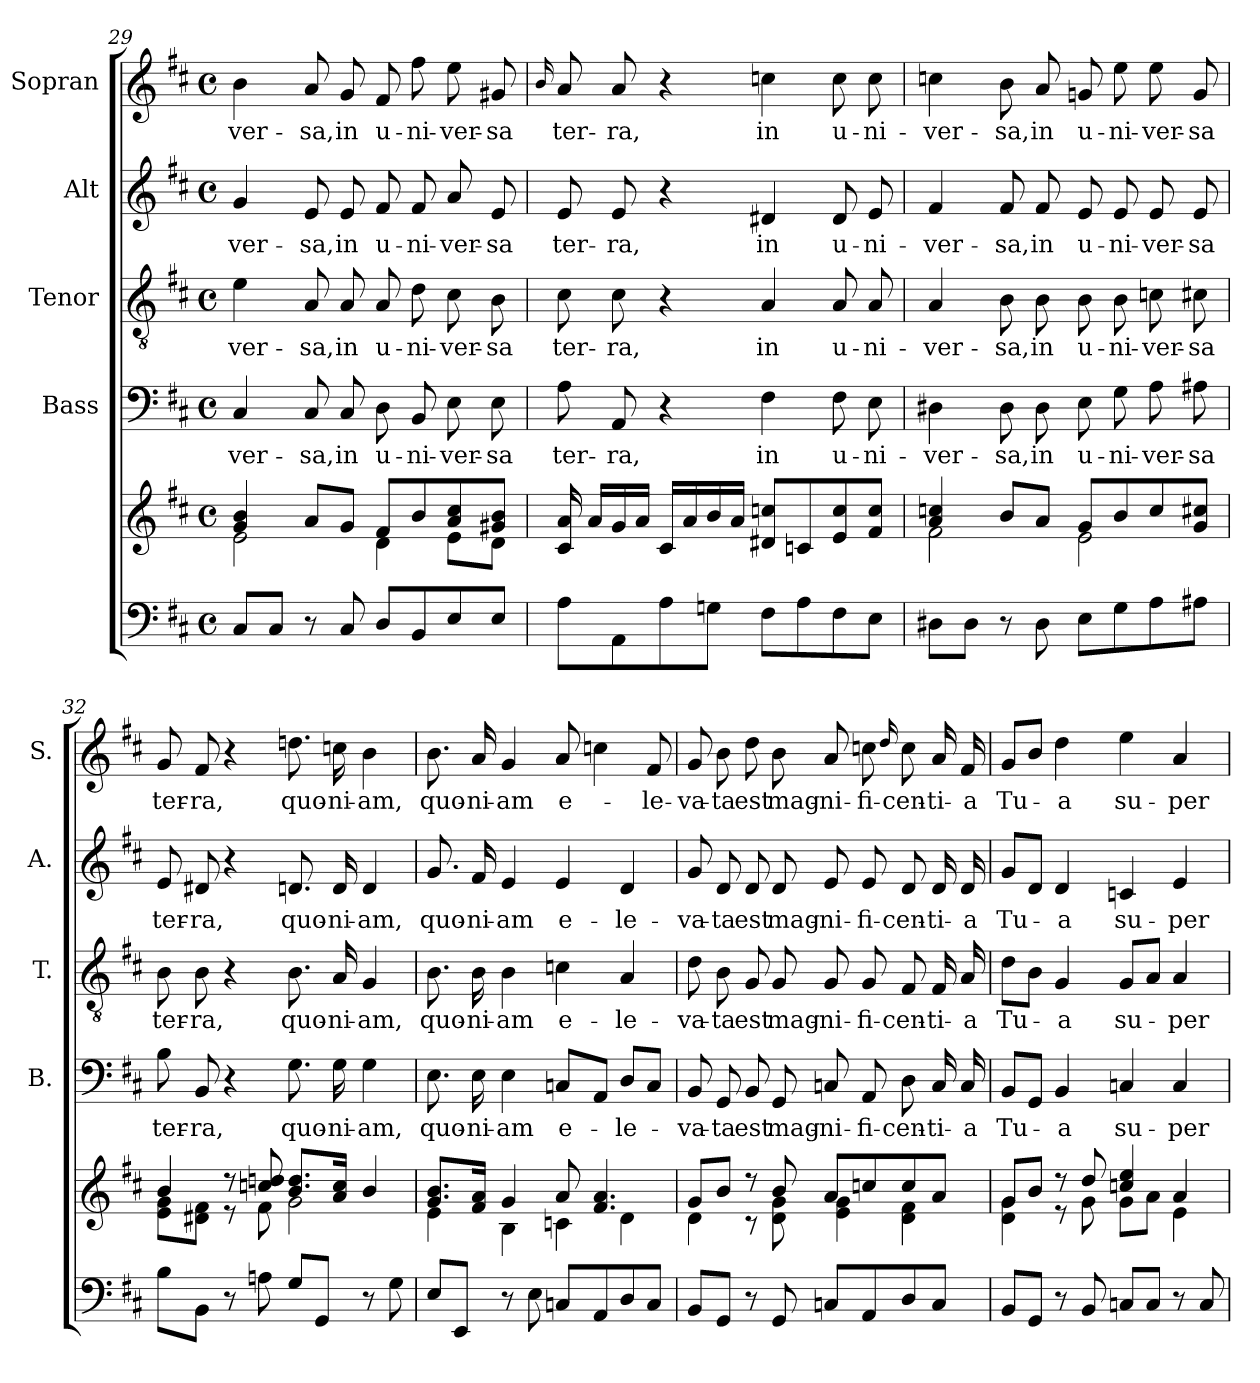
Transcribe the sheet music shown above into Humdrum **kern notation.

**kern	**kern	**kern	**text	**kern	**text	**kern	**text	**kern	**text
*part5	*part5	*part4	*part4	*part3	*part3	*part2	*part2	*part1	*part1
*staff6	*staff5	*staff4	*staff4	*staff3	*staff3	*staff2	*staff2	*staff1	*staff1
*	*	*I"Bass	*	*I"Tenor	*	*I"Alt	*	*I"Sopran	*
*	*	*I'B.	*	*I'T.	*	*I'A.	*	*I'S.	*
*clefF4	*clefG2	*clefF4	*	*clefGv2	*	*clefG2	*	*clefG2	*
*k[f#c#]	*k[f#c#]	*k[f#c#]	*	*k[f#c#]	*	*k[f#c#]	*	*k[f#c#]	*
*D:	*D:	*D:	*	*D:	*	*D:	*	*D:	*
*M4/4	*M4/4	*M4/4	*	*M4/4	*	*M4/4	*	*M4/4	*
*met(c)	*met(c)	*met(c)	*	*met(c)	*	*met(c)	*	*met(c)	*
=29	=29	=29	=29	=29	=29	=29	=29	=29	=29
*	*^	*	*	*	*	*	*	*	*
!	!	!	!	!LO:LY:b	!	!LO:LY:b	!	!LO:LY:b	!	!LO:LY:b
8C#/L	4g/ 4b/	2e\	4C#/	-ver-	4e\	-ver-	4g/	-ver-	4b\	-ver-
8C#/J	.	.	.	.	.	.	.	.	.	.
!	!	!	!	!LO:LY:b	!	!LO:LY:b	!	!LO:LY:b	!	!LO:LY:b
8r	8a/L	.	8C#/	-sa,	8A/	-sa,	8e/	-sa,	8a/	-sa,
!	!	!	!	!LO:LY:b	!	!LO:LY:b	!	!LO:LY:b	!	!LO:LY:b
8C#/	8g/J	.	8C#/	in	8A/	in	8e/	in	8g/	in
!	!	!	!	!LO:LY:b	!	!LO:LY:b	!	!LO:LY:b	!	!LO:LY:b
8D/L	8f#/L	4d\	8D\	u-	8A/	u-	8f#/	u-	8f#/	u-
!	!	!	!	!LO:LY:b	!	!LO:LY:b	!	!LO:LY:b	!	!LO:LY:b
8BB/	8b/	.	8BB/	-ni-	8d\	-ni-	8f#/	-ni-	8ff#\	-ni-
!	!	!	!	!LO:LY:b	!	!LO:LY:b	!	!LO:LY:b	!	!LO:LY:b
8E/	8a/ 8cc#/	8e\L	8E\	-ver-	8c#\	-ver-	8a/	-ver-	8ee\	-ver-
!	!	!	!	!LO:LY:b	!	!LO:LY:b	!	!LO:LY:b	!	!LO:LY:b
8E/J	8g#X/ 8b/J	8d\J	8E\	-sa	8B\	-sa	8e/	-sa	8g#X/	-sa
*	*v	*v	*	*	*	*	*	*	*	*
=30	=30	=30	=30	=30	=30	=30	=30	=30	=30
.	.	.	.	.	.	.	.	16qqb/	.
!	!	!	!LO:LY:b	!	!LO:LY:b	!	!LO:LY:b	!	!LO:LY:b
8A\L	16c#/ 16a/	8A\	ter-	8c#\	ter-	8e/	ter-	8a/	ter-
.	16a/LL	.	.	.	.	.	.	.	.
!	!	!	!LO:LY:b	!	!LO:LY:b	!	!LO:LY:b	!	!LO:LY:b
8AA\	16g/	8AA/	-ra,	8c#\	-ra,	8e/	-ra,	8a/	-ra,
.	16a/JJ	.	.	.	.	.	.	.	.
8A\	16c#/LL	4r	.	4r	.	4r	.	4r	.
.	16a/	.	.	.	.	.	.	.	.
8Gn\J	16b/	.	.	.	.	.	.	.	.
.	16a/JJ	.	.	.	.	.	.	.	.
!	!	!	!LO:LY:b	!	!LO:LY:b	!	!LO:LY:b	!	!LO:LY:b
8F#\L	8d#X/ 8ccn/L	4F#\	in	4A/	in	4d#X/	in	4ccn\	in
8A\	8cn/	.	.	.	.	.	.	.	.
!	!	!	!LO:LY:b	!	!LO:LY:b	!	!LO:LY:b	!	!LO:LY:b
8F#\	8e/ 8cc/	8F#\	u-	8A/	u-	8d#/	u-	8cc\	u-
!	!	!	!LO:LY:b	!	!LO:LY:b	!	!LO:LY:b	!	!LO:LY:b
8E\J	8f#/ 8cc/J	8E\	-ni-	8A/	-ni-	8e/	-ni-	8cc\	-ni-
!!LO:PB:g=z
=31	=31	=31	=31	=31	=31	=31	=31	=31	=31
*	*^	*	*	*	*	*	*	*	*
!	!	!	!	!LO:LY:b	!	!LO:LY:b	!	!LO:LY:b	!	!LO:LY:b
8D#X\L	4a/ 4ccn/	2f#\	4D#X\	-ver-	4A/	-ver-	4f#/	-ver-	4ccn\	-ver-
8D#\J	.	.	.	.	.	.	.	.	.	.
!	!	!	!	!LO:LY:b	!	!LO:LY:b	!	!LO:LY:b	!	!LO:LY:b
8r	8b/L	.	8D#\	-sa,	8B\	-sa,	8f#/	-sa,	8b\	-sa,
!	!	!	!	!LO:LY:b	!	!LO:LY:b	!	!LO:LY:b	!	!LO:LY:b
8D#\	8a/J	.	8D#\	in	8B\	in	8f#/	in	8a/	in
!	!	!	!	!LO:LY:b	!	!LO:LY:b	!	!LO:LY:b	!	!LO:LY:b
8E\L	8g/L	2e\	8E\	u-	8B\	u-	8e/	u-	8gn/	u-
!	!	!	!	!LO:LY:b	!	!LO:LY:b	!	!LO:LY:b	!	!LO:LY:b
8G\	8b/	.	8G\	-ni-	8B\	-ni-	8e/	-ni-	8ee\	-ni-
!	!	!	!	!LO:LY:b	!	!LO:LY:b	!	!LO:LY:b	!	!LO:LY:b
8A\	8cc/	.	8A\	-ver-	8cn\	-ver-	8e/	-ver-	8ee\	-ver-
!	!	!	!	!LO:LY:b	!	!LO:LY:b	!	!LO:LY:b	!	!LO:LY:b
8A#X\J	8g/ 8cc#X/J	.	8A#X\	-sa	8c#X\	-sa	8e/	-sa	8g/	-sa
=32	=32	=32	=32	=32	=32	=32	=32	=32	=32	=32
!	!	!	!	!LO:LY:b	!	!LO:LY:b	!	!LO:LY:b	!	!LO:LY:b
8B\L	4b/	8e\ 8g\L	8B\	ter-	8B\	ter-	8e/	ter-	8g/	ter-
!	!	!	!	!LO:LY:b	!	!LO:LY:b	!	!LO:LY:b	!	!LO:LY:b
8BB\J	.	8d#X\ 8f#\J	8BB/	-ra,	8B\	-ra,	8d#X/	-ra,	8f#/	-ra,
8r	8r	8r	4r	.	4r	.	4r	.	4r	.
8An\	8ccn/ 8ddn/	8f#\	.	.	.	.	.	.	.	.
!	!	!	!	!LO:LY:b	!	!LO:LY:b	!	!LO:LY:b	!	!LO:LY:b
8G/L	8.b/ 8.dd/L	2g\	8.G\	quo-	8.B\	quo-	8.dn/	quo-	8.ddn\	quo-
8GG/J	.	.	.	.	.	.	.	.	.	.
!	!	!	!	!LO:LY:b	!	!LO:LY:b	!	!LO:LY:b	!	!LO:LY:b
.	16a/ 16cc/Jk	.	16G\	-ni-	16A/	-ni-	16d/	-ni-	16ccn\	-ni-
!	!	!	!	!LO:LY:b	!	!LO:LY:b	!	!LO:LY:b	!	!LO:LY:b
8r	4b/	.	4G\	-am,	4G/	-am,	4d/	-am,	4b\	-am,
8G\	.	.	.	.	.	.	.	.	.	.
=33	=33	=33	=33	=33	=33	=33	=33	=33	=33	=33
!	!	!	!	!LO:LY:b	!	!LO:LY:b	!	!LO:LY:b	!	!LO:LY:b
8E/L	8.g/ 8.b/L	4e\	8.E\	quo-	8.B\	quo-	8.g/	quo-	8.b\	quo-
8EE/J	.	.	.	.	.	.	.	.	.	.
!	!	!	!	!LO:LY:b	!	!LO:LY:b	!	!LO:LY:b	!	!LO:LY:b
.	16f#/ 16a/Jk	.	16E\	-ni-	16B\	-ni-	16f#/	-ni-	16a/	-ni-
!	!	!	!	!LO:LY:b	!	!LO:LY:b	!	!LO:LY:b	!	!LO:LY:b
8r	4g/	4B\	4E\	-am	4B\	-am	4e/	-am	4g/	-am
8E\	.	.	.	.	.	.	.	.	.	.
!	!	!	!	!LO:LY:b	!	!LO:LY:b	!	!LO:LY:b	!	!LO:LY:b
8Cn/L	8a/	4cn\	8Cn/L	e-	4cn\	e-	4e/	e-	8a/	e-
8AA/	4.f#/ 4.a/	.	8AA/J	.	.	.	.	.	4ccn\	.
!	!	!	!	!LO:LY:b	!	!LO:LY:b	!	!LO:LY:b	!	!
8D/	.	4d\	8D/L	-le-	4A/	-le-	4d/	-le-	.	.
!	!	!	!	!	!	!	!	!	!	!LO:LY:b
8C/J	.	.	8C/J	.	.	.	.	.	8f#/	-le-
!!LO:LB:g=z
=34	=34	=34	=34	=34	=34	=34	=34	=34	=34	=34
!	!	!	!	!LO:LY:b	!	!LO:LY:b	!	!LO:LY:b	!	!LO:LY:b
8BB/L	8g/L	4d\	8BB/	-va-	8d\	-va-	8g/	-va-	8g/	-va-
!	!	!	!	!LO:LY:b	!	!LO:LY:b	!	!LO:LY:b	!	!LO:LY:b
8GG/J	8b/J	.	8GG/	-ta	8B\	-ta	8d/	-ta	8b\	-ta
!	!	!	!	!LO:LY:b	!	!LO:LY:b	!	!LO:LY:b	!	!LO:LY:b
8r	8r	8r	8BB/	est	8G/	est	8d/	est	8dd\	est
!	!	!	!	!LO:LY:b	!	!LO:LY:b	!	!LO:LY:b	!	!LO:LY:b
8GG/	8b/	8d\ 8g\	8GG/	mag-	8G/	mag-	8d/	mag-	8b\	mag-
!	!	!	!	!LO:LY:b	!	!LO:LY:b	!	!LO:LY:b	!	!LO:LY:b
8Cn/L	8a/L	4e\ 4g\	8Cn/	-ni-	8G/	-ni-	8e/	-ni-	8a/	-ni-
!	!	!	!	!LO:LY:b	!	!LO:LY:b	!	!LO:LY:b	!	!LO:LY:b
8AA/	8ccn/	.	8AA/	-fi-	8G/	-fi-	8e/	-fi-	8ccn\	-fi-
.	.	.	.	.	.	.	.	.	16qqdd/	.
!	!	!	!	!LO:LY:b	!	!LO:LY:b	!	!LO:LY:b	!	!LO:LY:b
8D/	8cc/	4d\ 4f#\	8D\	-cen-	8F#/	-cen-	8d/	-cen-	8cc\	-cen-
!	!	!	!	!LO:LY:b	!	!LO:LY:b	!	!LO:LY:b	!	!LO:LY:b
8C/J	8a/J	.	16C/	-ti-	16F#/	-ti-	16d/	-ti-	16a/	-ti-
!	!	!	!	!LO:LY:b	!	!LO:LY:b	!	!LO:LY:b	!	!LO:LY:b
.	.	.	16C/	-a	16A/	-a	16d/	-a	16f#/	-a
=35	=35	=35	=35	=35	=35	=35	=35	=35	=35	=35
!	!	!	!	!LO:LY:b	!	!LO:LY:b	!	!LO:LY:b	!	!LO:LY:b
8BB/L	8g/L	4d\ 4g\	8BB/L	Tu-	8d\L	Tu-	8g/L	Tu-	8g/L	Tu-
8GG/J	8b/J	.	8GG/J	.	8B\J	.	8d/J	.	8b/J	.
!	!	!	!	!LO:LY:b	!	!LO:LY:b	!	!LO:LY:b	!	!LO:LY:b
8r	8r	8r	4BB/	-a	4G/	-a	4d/	-a	4dd\	-a
8BB/	8dd/	8g\	.	.	.	.	.	.	.	.
!	!	!	!	!LO:LY:b	!	!LO:LY:b	!	!LO:LY:b	!	!LO:LY:b
8Cn/L	4ccn/ 4ee/	8g\L	4Cn/	su-	8G/L	su-	4cn/	su-	4ee\	su-
8C/J	.	8a\J	.	.	8A/J	.	.	.	.	.
!	!	!	!	!LO:LY:b	!	!LO:LY:b	!	!LO:LY:b	!	!LO:LY:b
8r	4a/	4e\	4C/	-per	4A/	-per	4e/	-per	4a/	-per
8C/	.	.	.	.	.	.	.	.	.	.
*	*v	*v	*	*	*	*	*	*	*	*
=	=	=	=	=	=	=	=	=	=
*-	*-	*-	*-	*-	*-	*-	*-	*-	*-
